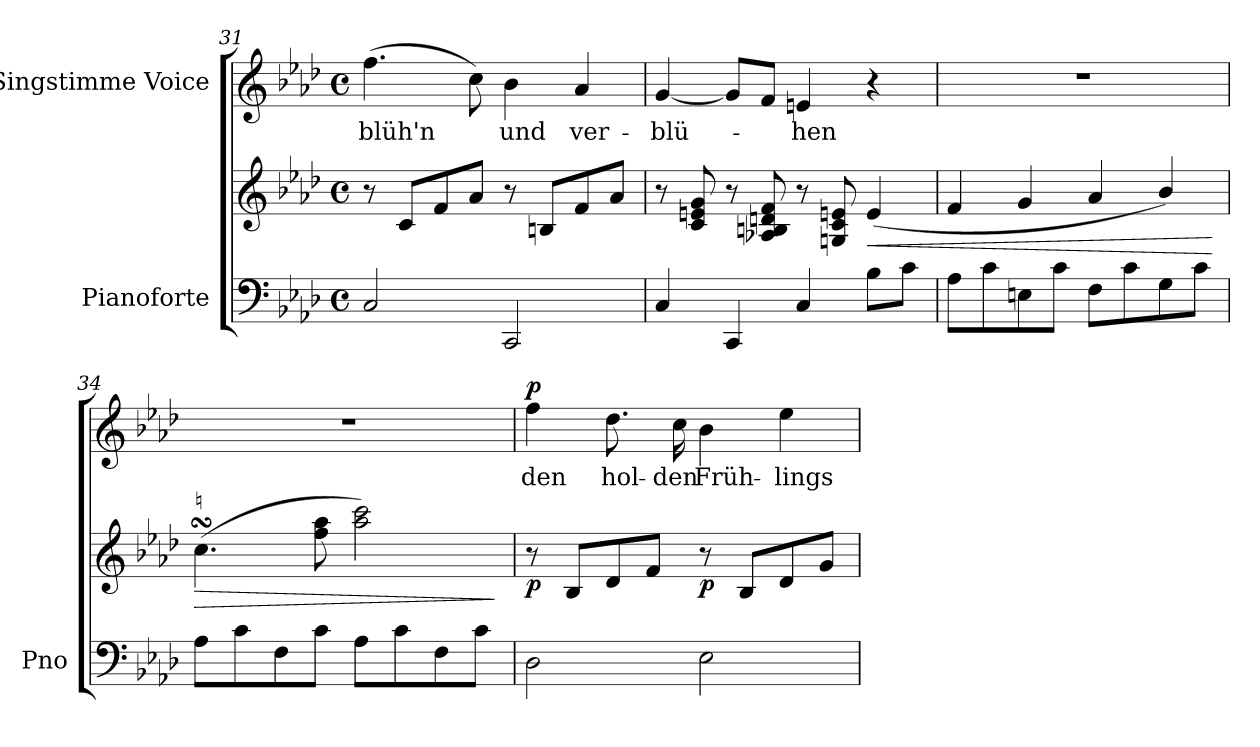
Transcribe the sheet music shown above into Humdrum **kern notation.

**kern	**kern	**dynam	**kern	**text	**dynam
*part2	*part2	*part2	*part1	*part1	*part1
*staff3	*staff2	*staff2/3	*staff1	*staff1	*staff1
*I"Pianoforte	*	*	*I"Singstimme Voice	*	*
*I'Pno	*	*	*	*	*
*clefF4	*clefG2	*	*clefG2	*	*
*k[b-e-a-d-]	*k[b-e-a-d-]	*	*k[b-e-a-d-]	*	*
*M4/4	*M4/4	*	*M4/4	*	*
*met(c)	*met(c)	*	*met(c)	*	*
=31	=31	=31	=31	=31	=31
!	!	!	!	!LO:LY:b	!
2C/	8r	.	(>4.ff\	blüh'n	.
.	8c/L	.	.	.	.
.	8f/	.	.	.	.
.	8a-/J	.	8cc\)	.	.
!	!	!	!	!LO:LY:b	!
2CC/	8r	.	4b-\	und	.
.	8Bn/L	.	.	.	.
!	!	!	!	!LO:LY:b	!
.	8f/	.	4a-/	ver-	.
.	8a-/J	.	.	.	.
=32	=32	=32	=32	=32	=32
!	!	!	!	!LO:LY:b	!
4C/	8r	.	[4g/	-blü-	.
.	8c/ 8en/ 8g/	.	.	.	.
4CC/	8r	.	8g/L]	.	.
.	8A-X/ 8Bn/ 8dn/ 8f/	.	8f/J	.	.
!	!	!	!	!LO:LY:b	!
4C/	8r	.	4en/	-hen	.
.	8Gn/ 8c/ 8en/	.	.	.	.
!	!	!LO:HP:b	!	!	!
8B-\L	(<4e/	<	4r	.	.
8c\J	.	.	.	.	.
=33	=33	=33	=33	=33	=33
8A-\L	4f/	.	1r	.	.
8c\	.	.	.	.	.
8En\	4g/	.	.	.	.
8c\J	.	.	.	.	.
8F\L	4a-/	.	.	.	.
8c\	.	.	.	.	.
8G\	4b-/)	.	.	.	.
8c\J	.	.	.	.	.
.	.	[	.	.	.
!!LO:LB:g=z
=34	=34	=34	=34	=34	=34
!	!LO:TX:a:t=♮	!	!	!	!
!	!	!LO:HP:b	!	!	!
8A-\L	(>4.ccsSsS\	>	1r	.	.
8c\	.	.	.	.	.
8F\	.	.	.	.	.
8c\J	8ff\ 8aa-\	.	.	.	.
8A-\L	2aa-\ 2ccc\)	.	.	.	.
8c\	.	.	.	.	.
8F\	.	.	.	.	.
8c\J	.	.	.	.	.
.	.	]	.	.	.
=35	=35	=35	=35	=35	=35
!	!	!LO:DY:b	!	!LO:LY:b	!LO:DY:a
2D-\	8r	p	4ff\	den	p
.	8B-/L	.	.	.	.
!	!	!	!	!LO:LY:b	!
.	8d-/	.	8.dd-\	hol-	.
.	8f/J	.	.	.	.
!	!	!	!	!LO:LY:b	!
.	.	.	16cc\	-den	.
!	!	!LO:DY:b	!	!LO:LY:b	!
2E-\	8r	p	4b-\	Früh-	.
.	8B-/L	.	.	.	.
!	!	!	!	!LO:LY:b	!
.	8d-/	.	4ee-\	-lings-	.
.	8g/J	.	.	.	.
=	=	=	=	=	=
*-	*-	*-	*-	*-	*-
